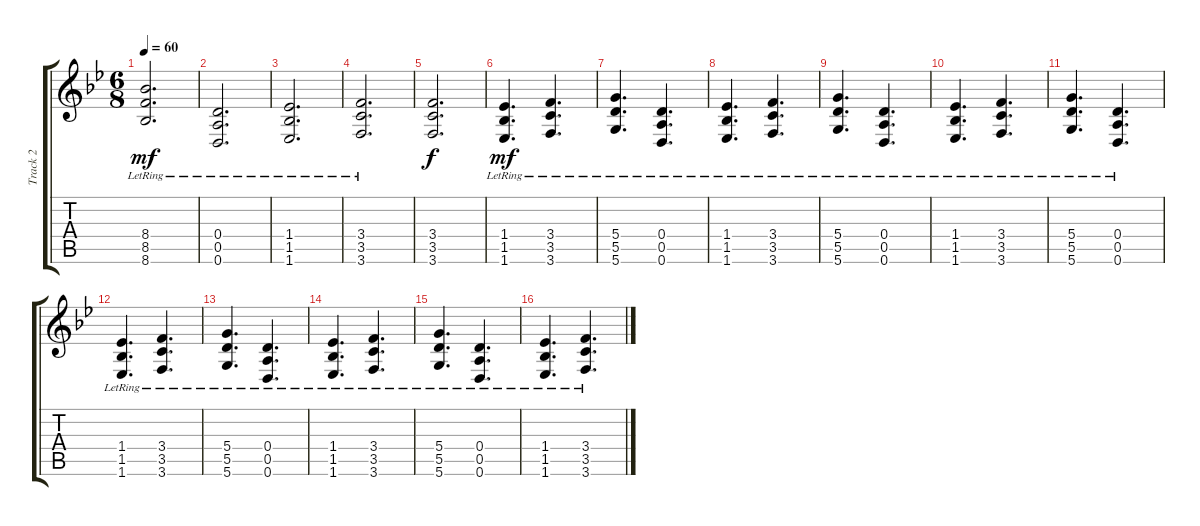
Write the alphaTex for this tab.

\track ("Track 2" "Track 2") {instrument distortionguitar}
\staff {score tabs}
\tuning (E4 B3 G3 D3 A2 D2) {hide}
\ts (6 8)
\tempo 60
\clef g2
\ks gminor
(8.4{lr} 8.5{lr} 8.6{lr}).2{d dy mf} |
(0.4{lr} 0.5{lr} 0.6{lr}).2{d} |
(1.4{lr} 1.5{lr} 1.6{lr}).2{d} |
(3.4{lr} 3.5{lr} 3.6{lr}).2{d} |
(3.4 3.5 3.6).2{d dy f} |
(1.4{lr} 1.5{lr} 1.6{lr}).4{d dy mf} (3.4{lr} 3.5{lr} 3.6{lr}).4{d} |
(5.4{lr} 5.5{lr} 5.6{lr}).4{d} (0.4{lr} 0.5{lr} 0.6{lr}).4{d} |
(1.4{lr} 1.5{lr} 1.6{lr}).4{d} (3.4{lr} 3.5{lr} 3.6{lr}).4{d} |
(5.4{lr} 5.5{lr} 5.6{lr}).4{d} (0.4{lr} 0.5{lr} 0.6{lr}).4{d} |
(1.4{lr} 1.5{lr} 1.6{lr}).4{d} (3.4{lr} 3.5{lr} 3.6{lr}).4{d} |
(5.4{lr} 5.5{lr} 5.6{lr}).4{d} (0.4{lr} 0.5{lr} 0.6{lr}).4{d} |
(1.4{lr} 1.5{lr} 1.6{lr}).4{d} (3.4{lr} 3.5{lr} 3.6{lr}).4{d} |
(5.4{lr} 5.5{lr} 5.6{lr}).4{d} (0.4{lr} 0.5{lr} 0.6{lr}).4{d} |
(1.4{lr} 1.5{lr} 1.6{lr}).4{d} (3.4{lr} 3.5{lr} 3.6{lr}).4{d} |
(5.4{lr} 5.5{lr} 5.6{lr}).4{d} (0.4{lr} 0.5{lr} 0.6{lr}).4{d} |
(1.4{lr} 1.5{lr} 1.6{lr}).4{d} (3.4{lr} 3.5{lr} 3.6{lr}).4{d}
